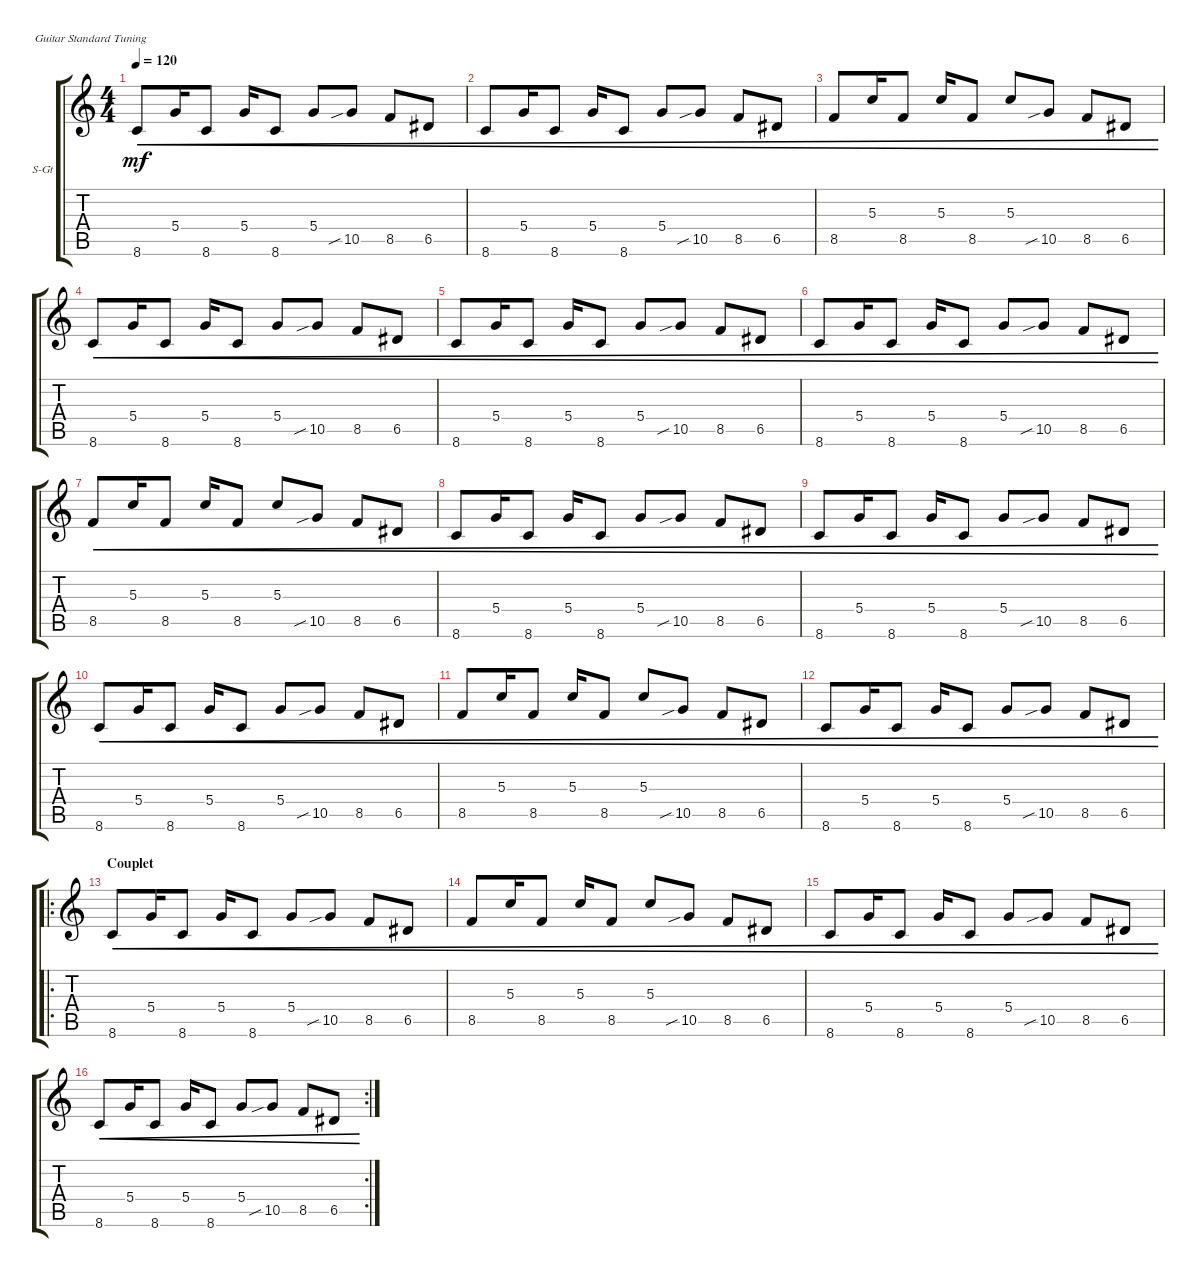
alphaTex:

\defaultSystemsLayout 4
\bracketExtendMode groupsimilarinstruments
\firstSystemTrackNameOrientation horizontal
\otherSystemsTrackNameOrientation horizontal
\track ("Steel Guitar" "S-Gt") {instrument acousticguitarsteel}
\staff {score tabs}
\tuning (E4 B3 G3 D3 A2 E2)
\ts (4 4)
\tempo 120
\clef g2
\ks c
8.6.8{cre dy mf} 5.4.16{cre} 8.6.8{cre} 5.4.16{cre} 8.6.8{cre} 5.4.8{cre} 10.5{sib}.8{cre} 8.5.8{cre} 6.5.8{cre} |
8.6.8{cre} 5.4.16{cre} 8.6.8{cre} 5.4.16{cre} 8.6.8{cre} 5.4.8{cre} 10.5{sib}.8{cre} 8.5.8{cre} 6.5.8{cre} |
8.5.8{cre} 5.3.16{cre} 8.5.8{cre} 5.3.16{cre} 8.5.8{cre} 5.3.8{cre} 10.5{sib}.8{cre} 8.5.8{cre} 6.5.8{cre} |
8.6.8{cre} 5.4.16{cre} 8.6.8{cre} 5.4.16{cre} 8.6.8{cre} 5.4.8{cre} 10.5{sib}.8{cre} 8.5.8{cre} 6.5.8{cre} |
8.6.8{cre} 5.4.16{cre} 8.6.8{cre} 5.4.16{cre} 8.6.8{cre} 5.4.8{cre} 10.5{sib}.8{cre} 8.5.8{cre} 6.5.8{cre} |
8.6.8{cre} 5.4.16{cre} 8.6.8{cre} 5.4.16{cre} 8.6.8{cre} 5.4.8{cre} 10.5{sib}.8{cre} 8.5.8{cre} 6.5.8{cre} |
8.5.8{cre} 5.3.16{cre} 8.5.8{cre} 5.3.16{cre} 8.5.8{cre} 5.3.8{cre} 10.5{sib}.8{cre} 8.5.8{cre} 6.5.8{cre} |
8.6.8{cre} 5.4.16{cre} 8.6.8{cre} 5.4.16{cre} 8.6.8{cre} 5.4.8{cre} 10.5{sib}.8{cre} 8.5.8{cre} 6.5.8{cre} |
8.6.8{cre} 5.4.16{cre} 8.6.8{cre} 5.4.16{cre} 8.6.8{cre} 5.4.8{cre} 10.5{sib}.8{cre} 8.5.8{cre} 6.5.8{cre} |
8.6.8{cre} 5.4.16{cre} 8.6.8{cre} 5.4.16{cre} 8.6.8{cre} 5.4.8{cre} 10.5{sib}.8{cre} 8.5.8{cre} 6.5.8{cre} |
8.5.8{cre} 5.3.16{cre} 8.5.8{cre} 5.3.16{cre} 8.5.8{cre} 5.3.8{cre} 10.5{sib}.8{cre} 8.5.8{cre} 6.5.8{cre} |
8.6.8{cre} 5.4.16{cre} 8.6.8{cre} 5.4.16{cre} 8.6.8{cre} 5.4.8{cre} 10.5{sib}.8{cre} 8.5.8{cre} 6.5.8{cre} |
\ro
\section ("" "Couplet")
8.6.8{cre} 5.4.16{cre} 8.6.8{cre} 5.4.16{cre} 8.6.8{cre} 5.4.8{cre} 10.5{sib}.8{cre} 8.5.8{cre} 6.5.8{cre} |
8.5.8{cre} 5.3.16{cre} 8.5.8{cre} 5.3.16{cre} 8.5.8{cre} 5.3.8{cre} 10.5{sib}.8{cre} 8.5.8{cre} 6.5.8{cre} |
8.6.8{cre} 5.4.16{cre} 8.6.8{cre} 5.4.16{cre} 8.6.8{cre} 5.4.8{cre} 10.5{sib}.8{cre} 8.5.8{cre} 6.5.8{cre} |
\rc 2
8.6.8{cre} 5.4.16{cre} 8.6.8{cre} 5.4.16{cre} 8.6.8{cre} 5.4.8{cre} 10.5{sib}.8{cre} 8.5.8{cre} 6.5.8{cre}
